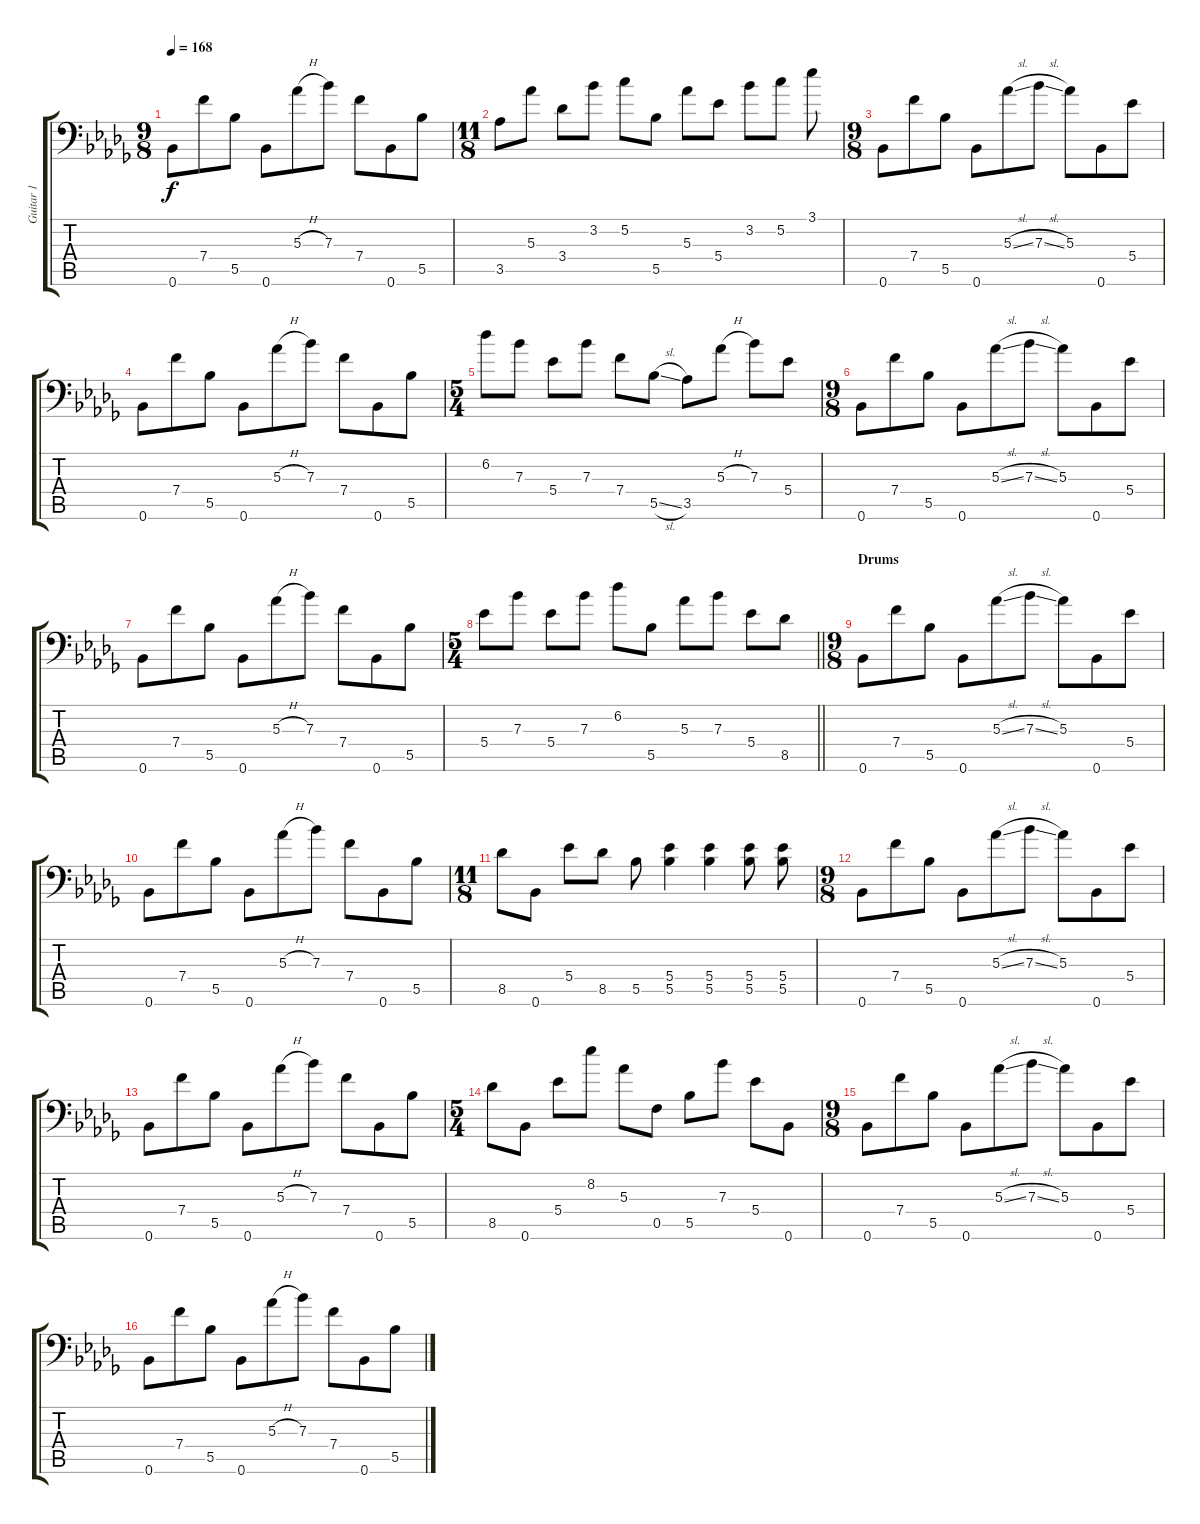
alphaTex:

\track ("Guitar 1" "Guitar 1") {instrument electricguitarjazz}
\staff {score tabs}
\tuning (C4 G3 Eb3 Bb2 F2 Bb1) {hide}
\ts (9 8)
\tempo 168
\clef f4
\ks bbminor
0.6.8{dy f} 7.4.8 5.5.8 0.6.8 5.3{h}.8 7.3.8 7.4.8 0.6.8 5.5.8 |
\ts (11 8)
3.5.8 5.3.8 3.4.8 3.2.8 5.2.8 5.5.8 5.3.8 5.4.8 3.2.8 5.2.8 3.1.8 |
\ts (9 8)
0.6.8 7.4.8 5.5.8 0.6.8 5.3{sl}.8 7.3{sl}.8 5.3.8 0.6.8 5.4.8 |
0.6.8 7.4.8 5.5.8 0.6.8 5.3{h}.8 7.3.8 7.4.8 0.6.8 5.5.8 |
\ts (5 4)
6.2.8 7.3.8 5.4.8 7.3.8 7.4.8 5.5{sl}.8 3.5.8 5.3{h}.8 7.3.8 5.4.8 |
\ts (9 8)
0.6.8 7.4.8 5.5.8 0.6.8 5.3{sl}.8 7.3{sl}.8 5.3.8 0.6.8 5.4.8 |
0.6.8 7.4.8 5.5.8 0.6.8 5.3{h}.8 7.3.8 7.4.8 0.6.8 5.5.8 |
\ts (5 4)
\barLineRight lightlight
5.4.8 7.3.8 5.4.8 7.3.8 6.2.8 5.5.8 5.3.8 7.3.8 5.4.8 8.5.8 |
\ts (9 8)
\section ("" "Drums")
0.6.8 7.4.8 5.5.8 0.6.8 5.3{sl}.8 7.3{sl}.8 5.3.8 0.6.8 5.4.8 |
0.6.8 7.4.8 5.5.8 0.6.8 5.3{h}.8 7.3.8 7.4.8 0.6.8 5.5.8 |
\ts (11 8)
8.5.8 0.6.8 5.4.8 8.5.8 5.5.8 (5.4 5.5).4 (5.4 5.5).4 (5.4 5.5).8 (5.4 5.5).8 |
\ts (9 8)
0.6.8 7.4.8 5.5.8 0.6.8 5.3{sl}.8 7.3{sl}.8 5.3.8 0.6.8 5.4.8 |
0.6.8 7.4.8 5.5.8 0.6.8 5.3{h}.8 7.3.8 7.4.8 0.6.8 5.5.8 |
\ts (5 4)
8.5.8 0.6.8 5.4.8 8.2.8 5.3.8 0.5.8 5.5.8 7.3.8 5.4.8 0.6.8 |
\ts (9 8)
0.6.8 7.4.8 5.5.8 0.6.8 5.3{sl}.8 7.3{sl}.8 5.3.8 0.6.8 5.4.8 |
0.6.8 7.4.8 5.5.8 0.6.8 5.3{h}.8 7.3.8 7.4.8 0.6.8 5.5.8
